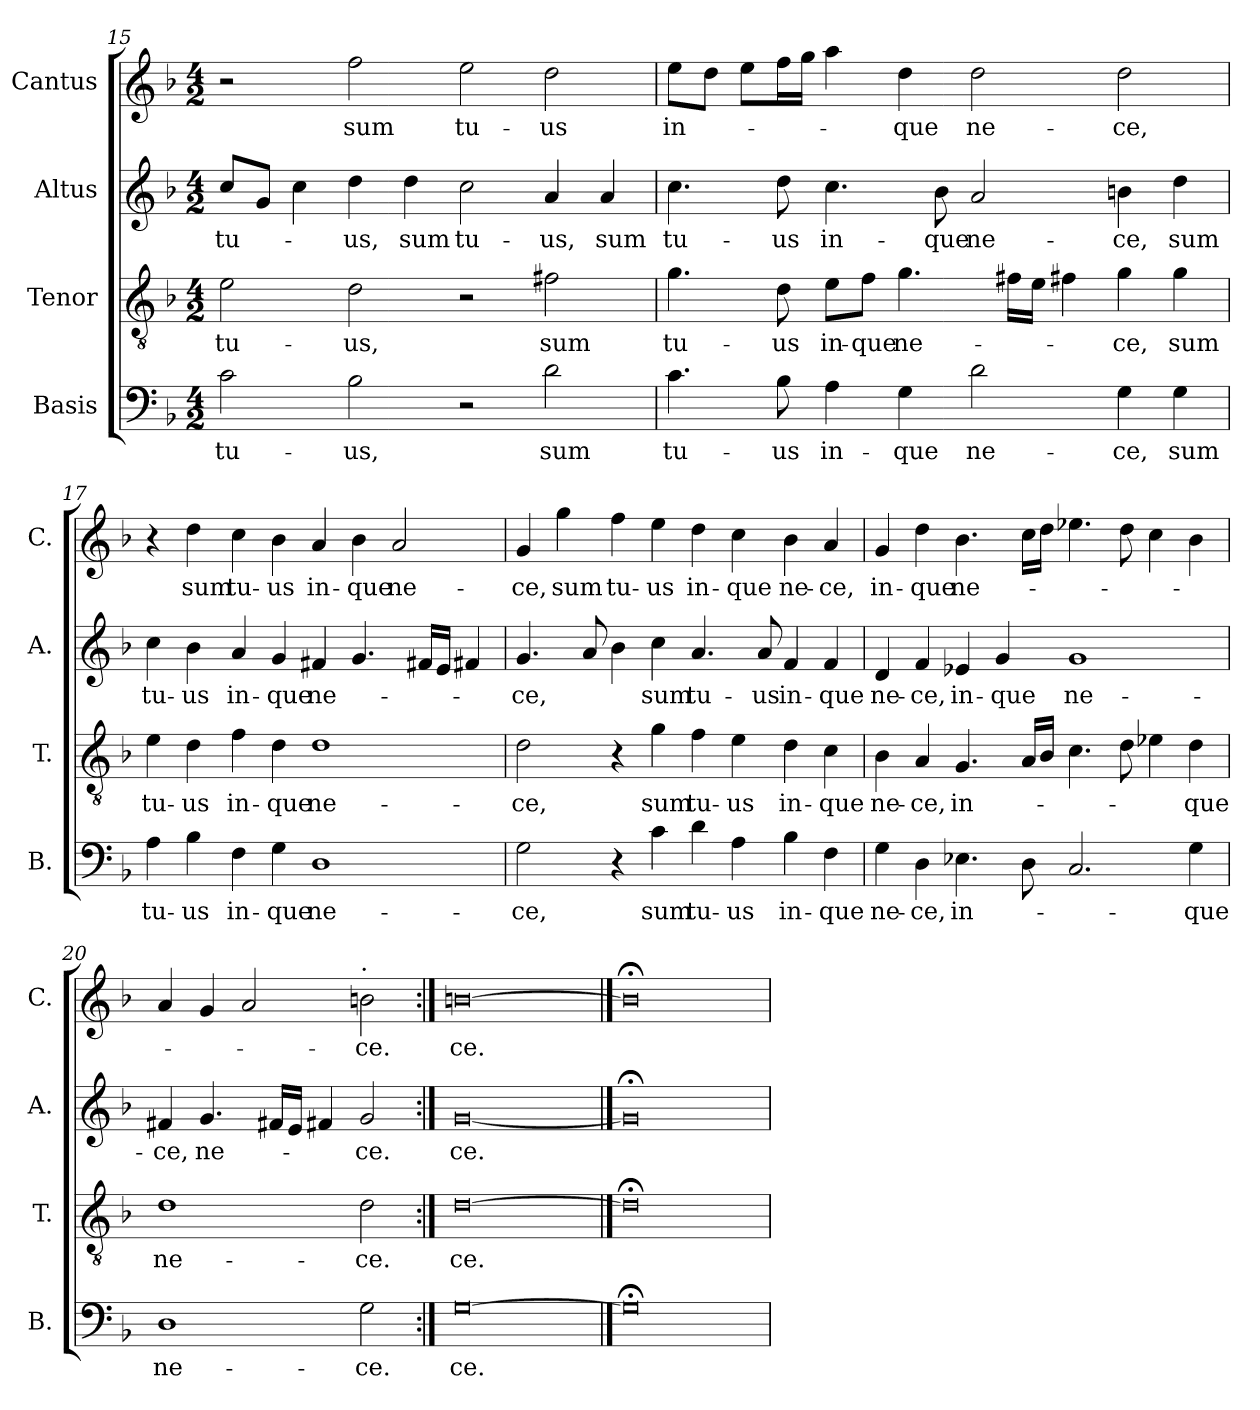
**kern	**text	**kern	**text	**kern	**text	**kern	**text
*part4	*part4	*part3	*part3	*part2	*part2	*part1	*part1
*staff4	*staff4	*staff3	*staff3	*staff2	*staff2	*staff1	*staff1
*I"Basis	*	*I"Tenor	*	*I"Altus	*	*I"Cantus	*
*I'B.	*	*I'T.	*	*I'A.	*	*I'C.	*
!!LO:PB:g=z
*clefF4	*	*clefGv2	*	*clefG2	*	*clefG2	*
*k[b-]	*	*k[b-]	*	*k[b-]	*	*k[b-]	*
*F:	*	*F:	*	*F:	*	*F:	*
*M4/2	*	*M4/2	*	*M4/2	*	*M4/2	*
=15	=15	=15	=15	=15	=15	=15	=15
!	!LO:LY:b	!	!LO:LY:b	!	!LO:LY:b	!	!
2c\	tu-	2e\	tu-	8cc/L	tu-	2r	.
.	.	.	.	8g/J	.	.	.
.	.	.	.	4cc\	.	.	.
!	!LO:LY:b	!	!LO:LY:b	!	!LO:LY:b	!	!LO:LY:b
2B-\	-us,	2d\	-us,	4dd\	-us,	2ff\	sum
!	!	!	!	!	!LO:LY:b	!	!
.	.	.	.	4dd\	sum	.	.
!	!	!	!	!	!LO:LY:b	!	!LO:LY:b
2r	.	2r	.	2cc\	tu-	2ee\	tu-
!	!LO:LY:b	!	!LO:LY:b	!	!LO:LY:b	!	!LO:LY:b
2d\	sum	2f#X\	sum	4a/	-us,	2dd\	-us
!	!	!	!	!	!LO:LY:b	!	!
.	.	.	.	4a/	sum	.	.
=16	=16	=16	=16	=16	=16	=16	=16
!	!LO:LY:b	!	!LO:LY:b	!	!LO:LY:b	!	!LO:LY:b
4.c\	tu-	4.g\	tu-	4.cc\	tu-	8ee\L	in-
.	.	.	.	.	.	8dd\J	.
.	.	.	.	.	.	8ee\L	.
!	!LO:LY:b	!	!LO:LY:b	!	!LO:LY:b	!	!
8B-\	-us	8d\	-us	8dd\	-us	16ff\L	.
.	.	.	.	.	.	16gg\JJ	.
!	!LO:LY:b	!	!LO:LY:b	!	!LO:LY:b	!	!
4A\	in-	8e\L	in-	4.cc\	in-	4aa\	.
!	!	!	!LO:LY:b	!	!	!	!
.	.	8f\J	-que	.	.	.	.
!	!LO:LY:b	!	!LO:LY:b	!	!	!	!LO:LY:b
4G\	-que	4.g\	ne-	.	.	4dd\	-que
!	!	!	!	!	!LO:LY:b	!	!
.	.	.	.	8b-\	-que	.	.
!	!LO:LY:b	!	!	!	!LO:LY:b	!	!LO:LY:b
2d\	ne-	.	.	2a/	ne-	2dd\	ne-
.	.	16f#X\LL	.	.	.	.	.
.	.	16e\JJ	.	.	.	.	.
.	.	4f#X\	.	.	.	.	.
!	!LO:LY:b	!	!LO:LY:b	!	!LO:LY:b	!	!LO:LY:b
4G\	-ce,	4g\	-ce,	4bn\	-ce,	2dd\	-ce,
!	!LO:LY:b	!	!LO:LY:b	!	!LO:LY:b	!	!
4G\	sum	4g\	sum	4dd\	sum	.	.
=17	=17	=17	=17	=17	=17	=17	=17
!	!LO:LY:b	!	!LO:LY:b	!	!LO:LY:b	!	!
4A\	tu-	4e\	tu-	4cc\	tu-	4r	.
!	!LO:LY:b	!	!LO:LY:b	!	!LO:LY:b	!	!LO:LY:b
4B-\	-us	4d\	-us	4b-\	-us	4dd\	sum
!	!LO:LY:b	!	!LO:LY:b	!	!LO:LY:b	!	!LO:LY:b
4F\	in-	4f\	in-	4a/	in-	4cc\	tu-
!	!LO:LY:b	!	!LO:LY:b	!	!LO:LY:b	!	!LO:LY:b
4G\	-que	4d\	-que	4g/	-que	4b-\	-us
!	!LO:LY:b	!	!LO:LY:b	!	!LO:LY:b	!	!LO:LY:b
1D	ne-	1d	ne-	4f#X/	ne-	4a/	in-
!	!	!	!	!	!	!	!LO:LY:b
.	.	.	.	4.g/	.	4b-\	-que
!	!	!	!	!	!	!	!LO:LY:b
.	.	.	.	.	.	2a/	ne-
.	.	.	.	16f#X/LL	.	.	.
.	.	.	.	16e/JJ	.	.	.
.	.	.	.	4f#X/	.	.	.
!!LO:LB:g=z
=18	=18	=18	=18	=18	=18	=18	=18
!	!LO:LY:b	!	!LO:LY:b	!	!LO:LY:b	!	!LO:LY:b
2G\	-ce,	2d\	-ce,	4.g/	-ce,	4g/	-ce,
!	!	!	!	!	!	!	!LO:LY:b
.	.	.	.	.	.	4gg\	sum
.	.	.	.	8a/	.	.	.
!	!	!	!	!	!	!	!LO:LY:b
4r	.	4r	.	4b-\	.	4ff\	tu-
!	!LO:LY:b	!	!LO:LY:b	!	!LO:LY:b	!	!LO:LY:b
4c\	sum	4g\	sum	4cc\	sum	4ee\	-us
!	!LO:LY:b	!	!LO:LY:b	!	!LO:LY:b	!	!LO:LY:b
4d\	tu-	4f\	tu-	4.a/	tu-	4dd\	in-
!	!LO:LY:b	!	!LO:LY:b	!	!	!	!LO:LY:b
4A\	-us	4e\	-us	.	.	4cc\	-que
!	!	!	!	!	!LO:LY:b	!	!
.	.	.	.	8a/	-us	.	.
!	!LO:LY:b	!	!LO:LY:b	!	!LO:LY:b	!	!LO:LY:b
4B-\	in-	4d\	in-	4f/	in-	4b-\	ne-
!	!LO:LY:b	!	!LO:LY:b	!	!LO:LY:b	!	!LO:LY:b
4F\	-que	4c\	-que	4f/	-que	4a/	-ce,
=19	=19	=19	=19	=19	=19	=19	=19
!	!LO:LY:b	!	!LO:LY:b	!	!LO:LY:b	!	!LO:LY:b
4G\	ne-	4B-\	ne-	4d/	ne-	4g/	in-
!	!LO:LY:b	!	!LO:LY:b	!	!LO:LY:b	!	!LO:LY:b
4D\	-ce,	4A/	-ce,	4f/	-ce,	4dd\	-que
!	!LO:LY:b	!	!LO:LY:b	!	!LO:LY:b	!	!LO:LY:b
4.E-X\	in-	4.G/	in-	4e-X/	in-	4.b-\	ne-
!	!	!	!	!	!LO:LY:b	!	!
.	.	.	.	4g/	-que	.	.
8D\	.	16A/LL	.	.	.	16cc\LL	.
.	.	16B-/JJ	.	.	.	16dd\JJ	.
!	!	!	!	!	!LO:LY:b	!	!
2.C/	.	4.c\	.	1g	ne-	4.ee-X\	.
.	.	8d\	.	.	.	8dd\	.
.	.	4e-X\	.	.	.	4cc\	.
!	!LO:LY:b	!	!LO:LY:b	!	!	!	!
4G\	-que	4d\	-que	.	.	4b-\	.
=20	=20	=20	=20	=20	=20	=20	=20
!	!LO:LY:b	!	!LO:LY:b	!	!LO:LY:b	!	!
1D	ne-	1d	ne-	4f#X/	-ce,	4a/	.
!	!	!	!	!	!LO:LY:b	!	!
.	.	.	.	4.g/	ne-	4g/	.
.	.	.	.	.	.	2a/	.
.	.	.	.	16f#X/LL	.	.	.
.	.	.	.	16e/JJ	.	.	.
.	.	.	.	4f#X/	.	.	.
!	!	!	!	!	!	!LO:TX:a:t=.	!
!	!LO:LY:b	!	!LO:LY:b	!	!LO:LY:b	!	!LO:LY:b
2G\	-ce.	2d\	-ce.	2g/	-ce.	2bn>\	-ce.
=21:|!	=21:|!	=21:|!	=21:|!	=21:|!	=21:|!	=21:|!	=21:|!
!	!LO:LY:b	!	!LO:LY:b	!	!LO:LY:b	!	!LO:LY:b
[0G	ce.	[0d	ce.	[0g	ce.	[0bn	ce.
==22	==22	==22	==22	==22	==22	==22	==22
0G;<]	.	0d;<]	.	0g;]	.	0b;<]	.
=	=	=	=	=	=	=	=
*-	*-	*-	*-	*-	*-	*-	*-
